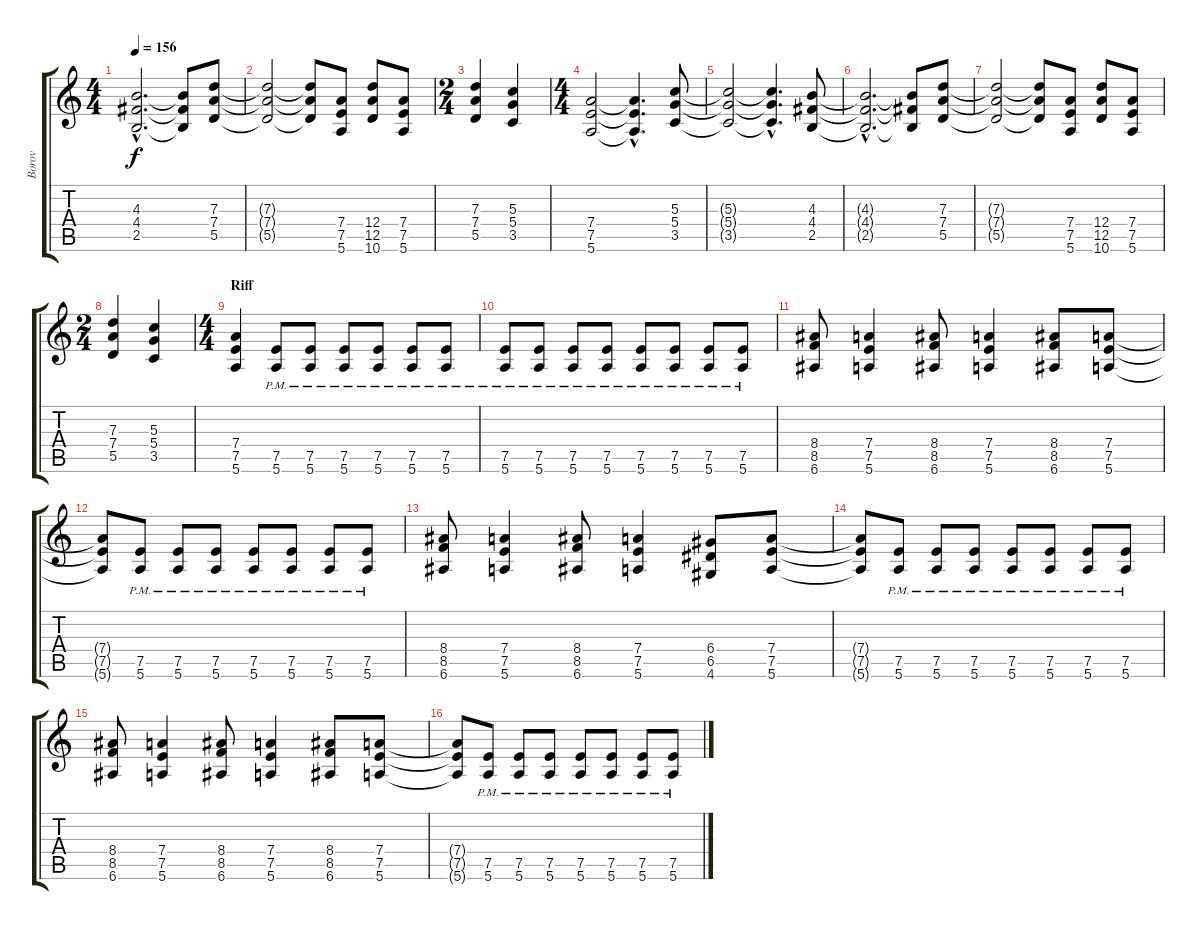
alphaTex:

\track ("Borov" "Borov") {instrument distortionguitar}
\staff {score tabs}
\tuning (E4 B3 G3 D3 A2 E2) {hide}
\ts (4 4)
\tempo 156
\clef g2
\ks c
(4.3{hac t} 4.4{hac t} 2.5{hac t}).2{d dy f} (4.3{t} 4.4{t} 2.5{t}).8 (7.3 7.4 5.5).8 |
(7.3{t} 7.4{t} 5.5{t}).2 (7.3{t} 7.4{t} 5.5{t}).8 (7.4 7.5 5.6).8 (12.4 12.5 10.6).8 (7.4 7.5 5.6).8 |
\ts (2 4)
(7.3 7.4 5.5).4 (5.3 5.4 3.5).4 |
\ts (4 4)
(7.4 7.5 5.6).2 (7.4{hac t} 7.5{hac t} 5.6{hac t}).4{d} (5.3 5.4 3.5).8 |
(5.3{t} 5.4{t} 3.5{t}).2 (5.3{hac t} 5.4{hac t} 3.5{hac t}).4{d} (4.3 4.4 2.5).8 |
(4.3{hac t} 4.4{hac t} 2.5{hac t}).2{d} (4.3{t} 4.4{t} 2.5{t}).8 (7.3 7.4 5.5).8 |
(7.3{t} 7.4{t} 5.5{t}).2 (7.3{t} 7.4{t} 5.5{t}).8 (7.4 7.5 5.6).8 (12.4 12.5 10.6).8 (7.4 7.5 5.6).8 |
\ts (2 4)
(7.3 7.4 5.5).4 (5.3 5.4 3.5).4 |
\ts (4 4)
\section ("" "Riff")
(7.4 7.5 5.6).4 (7.5{pm} 5.6{pm}).8 (7.5{pm} 5.6{pm}).8 (7.5{pm} 5.6{pm}).8 (7.5{pm} 5.6{pm}).8 (7.5{pm} 5.6{pm}).8 (7.5{pm} 5.6{pm}).8 |
(7.5{pm} 5.6{pm}).8 (7.5{pm} 5.6{pm}).8 (7.5{pm} 5.6{pm}).8 (7.5{pm} 5.6{pm}).8 (7.5{pm} 5.6{pm}).8 (7.5{pm} 5.6{pm}).8 (7.5{pm} 5.6{pm}).8 (7.5{pm} 5.6{pm}).8 |
(8.4 8.5 6.6).8 (7.4 7.5 5.6).4 (8.4 8.5 6.6).8 (7.4 7.5 5.6).4 (8.4 8.5 6.6).8 (7.4 7.5 5.6).8 |
(7.4{t} 7.5{t} 5.6{t}).8 (7.5{pm} 5.6{pm}).8 (7.5{pm} 5.6{pm}).8 (7.5{pm} 5.6{pm}).8 (7.5{pm} 5.6{pm}).8 (7.5{pm} 5.6{pm}).8 (7.5{pm} 5.6{pm}).8 (7.5{pm} 5.6{pm}).8 |
(8.4 8.5 6.6).8 (7.4 7.5 5.6).4 (8.4 8.5 6.6).8 (7.4 7.5 5.6).4 (6.4 6.5 4.6).8 (7.4 7.5 5.6).8 |
(7.4{t} 7.5{t} 5.6{t}).8 (7.5{pm} 5.6{pm}).8 (7.5{pm} 5.6{pm}).8 (7.5{pm} 5.6{pm}).8 (7.5{pm} 5.6{pm}).8 (7.5{pm} 5.6{pm}).8 (7.5{pm} 5.6{pm}).8 (7.5{pm} 5.6{pm}).8 |
(8.4 8.5 6.6).8 (7.4 7.5 5.6).4 (8.4 8.5 6.6).8 (7.4 7.5 5.6).4 (8.4 8.5 6.6).8 (7.4 7.5 5.6).8 |
(7.4{t} 7.5{t} 5.6{t}).8 (7.5{pm} 5.6{pm}).8 (7.5{pm} 5.6{pm}).8 (7.5{pm} 5.6{pm}).8 (7.5{pm} 5.6{pm}).8 (7.5{pm} 5.6{pm}).8 (7.5{pm} 5.6{pm}).8 (7.5{pm} 5.6{pm}).8
